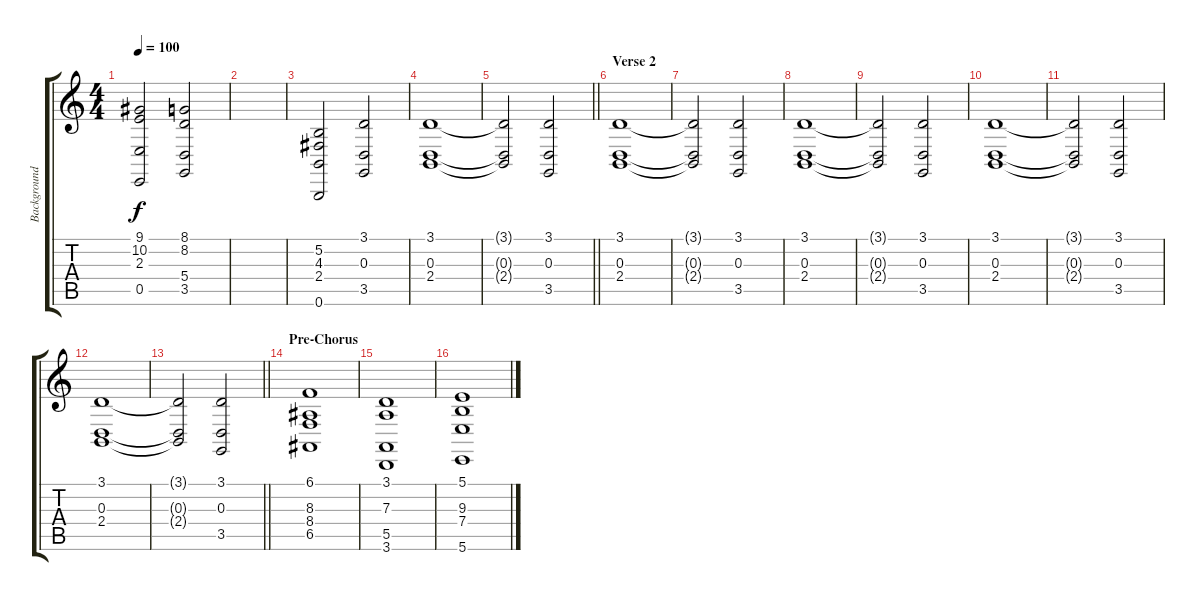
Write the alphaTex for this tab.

\track ("Background Choir" "Background") {instrument choiraahs}
\staff {score tabs}
\tuning (B3 Gb3 D3 A2 E2 B1) {hide}
\ts (4 4)
\tempo 100
\clef g2
\ks c
(9.1 10.2 2.3 0.5).2{dy f} (8.1 8.2 5.4 3.5).2 |
|
(5.2 4.3 2.4 0.6).2 (3.1 0.3 3.5).2 |
(3.1 0.3 2.4).1 |
\barLineRight lightlight
(3.1{t} 0.3{t} 2.4{t}).2 (3.1 0.3 3.5).2 |
\section ("" "Verse 2")
(3.1 0.3 2.4).1 |
(3.1{t} 0.3{t} 2.4{t}).2 (3.1 0.3 3.5).2 |
(3.1 0.3 2.4).1 |
(3.1{t} 0.3{t} 2.4{t}).2 (3.1 0.3 3.5).2 |
(3.1 0.3 2.4).1 |
(3.1{t} 0.3{t} 2.4{t}).2 (3.1 0.3 3.5).2 |
(3.1 0.3 2.4).1 |
\barLineRight lightlight
(3.1{t} 0.3{t} 2.4{t}).2 (3.1 0.3 3.5).2 |
\section ("" "Pre-Chorus")
(6.1 8.3 8.4 6.5).1 |
(3.1 7.3 5.5 3.6).1 |
(5.1 9.3 7.4 5.6).1
